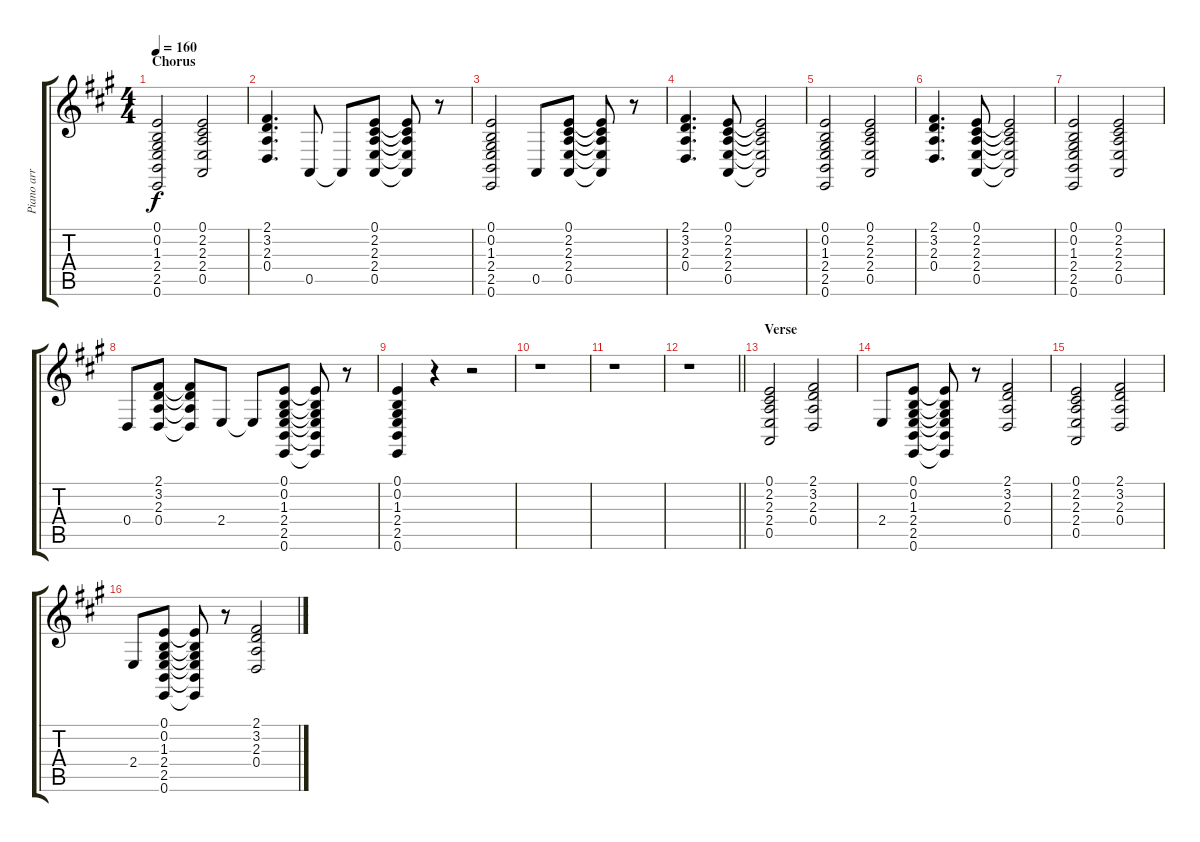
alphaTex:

\track ("Piano arr for gtr   " "Piano arr ") {instrument brightacousticpiano}
\staff {score tabs}
\tuning (E4 B3 G3 D3 A2 E2) {hide}
\ts (4 4)
\section ("" "Chorus")
\tempo 160
\clef g2
\ks a
(0.1 0.2 1.3 2.4 2.5 0.6).2{dy f} (0.1 2.2 2.3 2.4 0.5).2 |
(2.1 3.2 2.3 0.4).4{d} 0.5.8 0.5{t}.8 (0.1 2.2 2.3 2.4 0.5).8 (0.1{t} 2.2{t} 2.3{t} 2.4{t} 0.5{t}).8 r.8 |
(0.1 0.2 1.3 2.4 2.5 0.6).2 0.5.8 (0.1 2.2 2.3 2.4 0.5).8 (0.1{t} 2.2{t} 2.3{t} 2.4{t} 0.5{t}).8 r.8 |
(2.1 3.2 2.3 0.4).4{d} (0.1 2.2 2.3 2.4 0.5).8 (0.1{t} 2.2{t} 2.3{t} 2.4{t} 0.5{t}).2 |
(0.1 0.2 1.3 2.4 2.5 0.6).2 (0.1 2.2 2.3 2.4 0.5).2 |
(2.1 3.2 2.3 0.4).4{d} (0.1 2.2 2.3 2.4 0.5).8 (0.1{t} 2.2{t} 2.3{t} 2.4{t} 0.5{t}).2 |
(0.1 0.2 1.3 2.4 2.5 0.6).2 (0.1 2.2 2.3 2.4 0.5).2 |
0.4.8 (2.1 3.2 2.3 0.4).8 (2.1{t} 3.2{t} 2.3{t} 0.4{t}).8 2.4.8 2.4{t}.8 (0.1 0.2 1.3 2.4 2.5 0.6).8 (0.1{t} 0.2{t} 1.3{t} 2.4{t} 2.5{t} 0.6{t}).8 r.8 |
(0.1 0.2 1.3 2.4 2.5 0.6).4 r.4 r.2 |
r.1 |
r.1 |
\barLineRight lightlight
r.1 |
\section ("" "Verse")
(0.1 2.2 2.3 2.4 0.5).2 (2.1 3.2 2.3 0.4).2 |
2.4.8 (0.1 0.2 1.3 2.4 2.5 0.6).8 (0.1{t} 0.2{t} 1.3{t} 2.4{t} 2.5{t} 0.6{t}).8 r.8 (2.1 3.2 2.3 0.4).2 |
(0.1 2.2 2.3 2.4 0.5).2 (2.1 3.2 2.3 0.4).2 |
2.4.8 (0.1 0.2 1.3 2.4 2.5 0.6).8 (0.1{t} 0.2{t} 1.3{t} 2.4{t} 2.5{t} 0.6{t}).8 r.8 (2.1 3.2 2.3 0.4).2
